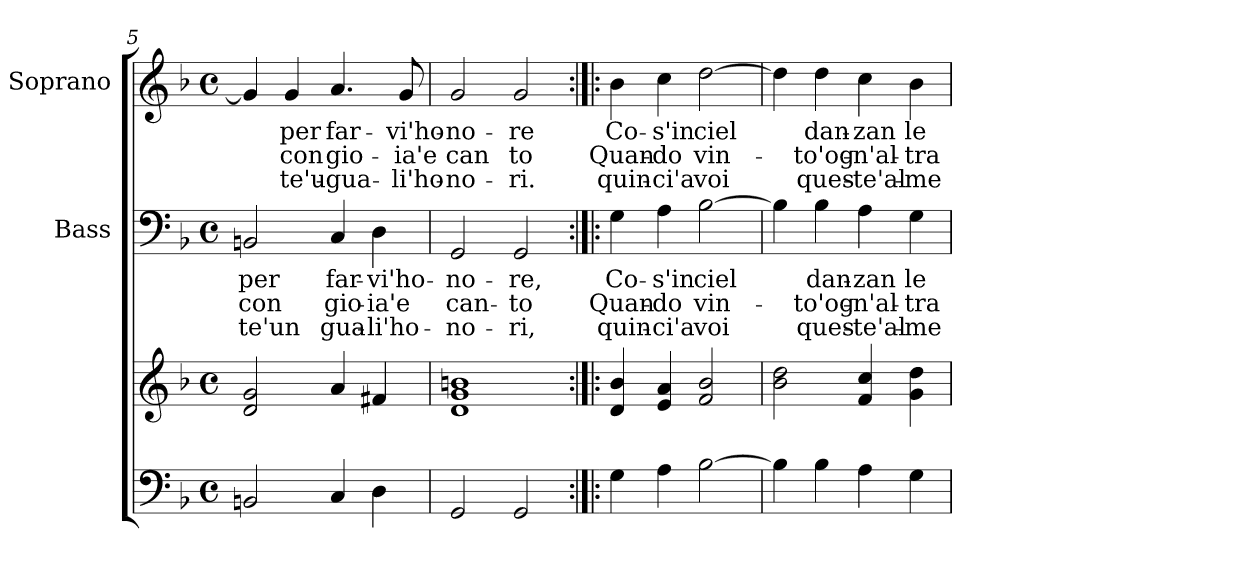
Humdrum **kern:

**kern	**kern	**kern	**text	**text	**text	**kern	**text	**text	**text
*part3	*part3	*part2	*part2	*part2	*part2	*part1	*part1	*part1	*part1
*staff4	*staff3	*staff2	*staff2	*staff2	*staff2	*staff1	*staff1	*staff1	*staff1
*	*	*I"Bass	*	*	*	*I"Soprano	*	*	*
*	*	*I'B	*	*	*	*I'S	*	*	*
*clefF4	*clefG2	*clefF4	*	*	*	*clefG2	*	*	*
*k[b-]	*k[b-]	*k[b-]	*	*	*	*k[b-]	*	*	*
*F:	*F:	*F:	*	*	*	*F:	*	*	*
*M4/4	*M4/4	*M4/4	*	*	*	*M4/4	*	*	*
*met(c)	*met(c)	*met(c)	*	*	*	*met(c)	*	*	*
=5	=5	=5	=5	=5	=5	=5	=5	=5	=5
2BBn/	2d/ 2g/	2BBn/	per	con	-te'un	4g/]	.	.	.
.	.	.	.	.	.	4g/	per	con	te'u-
4C/	4a/	4C/	far-	gio-	gua-	4.a/	far-	gio-	-gua-
4D\	4f#X/	4D\	-vi'ho-	-ia'e	-li'ho-	.	.	.	.
.	.	.	.	.	.	8g/	-vi'ho-	-ia'e	-li'ho-
!!LO:LB:g=z
=6	=6	=6	=6	=6	=6	=6	=6	=6	=6
2GG/	1d 1g 1bn	2GG/	-no-	can-	-no-	2g/	-no-	can	-no-
2GG/	.	2GG/	-re,	-to	-ri,	2g/	-re	to	-ri.
=7:|!|:	=7:|!|:	=7:|!|:	=7:|!|:	=7:|!|:	=7:|!|:	=7:|!|:	=7:|!|:	=7:|!|:	=7:|!|:
4G\	4d/ 4b-/	4G\	Co-	Quan-	quin-	4b-\	Co-	Quan-	quin-
4A\	4e/ 4a/	4A\	-s'in	-do	-ci'a	4cc\	-s'in	-do	-ci'a
[2B-\	2f/ 2b-/	[2B-\	ciel	vin-	voi	[2dd\	ciel	vin-	voi
=8	=8	=8	=8	=8	=8	=8	=8	=8	=8
4B-\]	2b-\ 2dd\	4B-\]	.	.	.	4dd\]	.	.	.
4B-\	.	4B-\	dan-	-to'og-	ques-	4dd\	dan-	-to'og-	ques-
4A\	4f/ 4cc/	4A\	-zan	-n'al-	-te'al-	4cc\	-zan	-n'al-	-te'al-
4G\	4g\ 4dd\	4G\	le	-tra	-me	4b-\	le	-tra	-me
=	=	=	=	=	=	=	=	=	=
*-	*-	*-	*-	*-	*-	*-	*-	*-	*-
